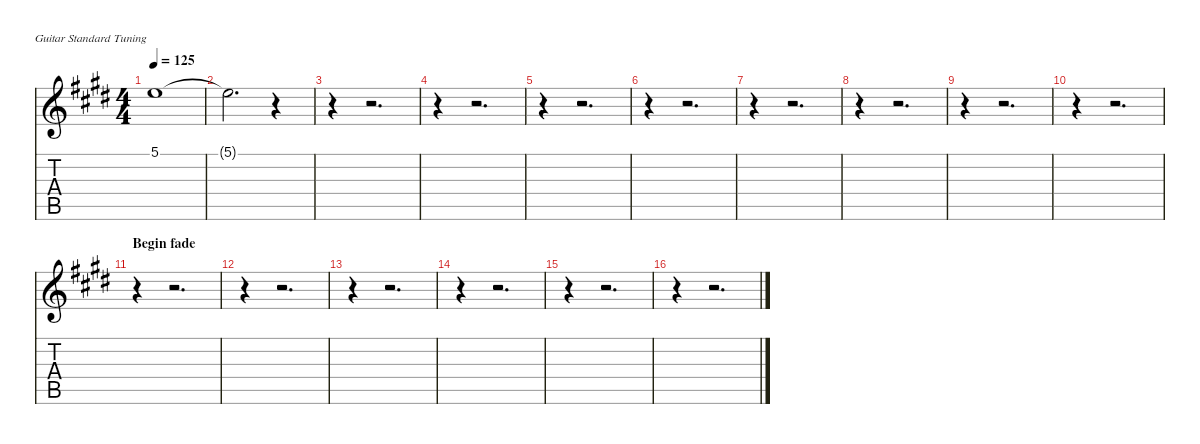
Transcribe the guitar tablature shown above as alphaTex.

\defaultSystemsLayout 4
\hideDynamics
\bracketExtendMode nobrackets
\singleTrackTrackNamePolicy hidden
\multiTrackTrackNamePolicy hidden
\otherSystemsTrackNameOrientation horizontal
\track ("Vocal" "eh.") {instrument englishhorn}
\staff {score tabs}
\tuning (E4 B3 G3 D3 A2 E2)
\displaytranspose 7
\ts (4 4)
\tempo 125
\clef g2
\ks e
5.1{acc forcenatural}.1{dy f beam Down} |
5.1{t acc forcenatural}.2{d beam Down} r.4{beam Down} |
r.4{beam Down} r.2{d beam Down} |
r.4{beam Down} r.2{d beam Down} |
r.4{beam Down} r.2{d beam Down} |
r.4{beam Down} r.2{d beam Down} |
r.4{beam Down} r.2{d beam Down} |
r.4{beam Down} r.2{d beam Down} |
r.4{beam Down} r.2{d beam Down} |
r.4{beam Down} r.2{d beam Down} |
\section ("" "Begin fade")
r.4{beam Down} r.2{d beam Down} |
r.4{beam Down} r.2{d beam Down} |
r.4{beam Down} r.2{d beam Down} |
r.4{beam Down} r.2{d beam Down} |
r.4{beam Down} r.2{d beam Down} |
r.4{beam Down} r.2{d beam Down}
